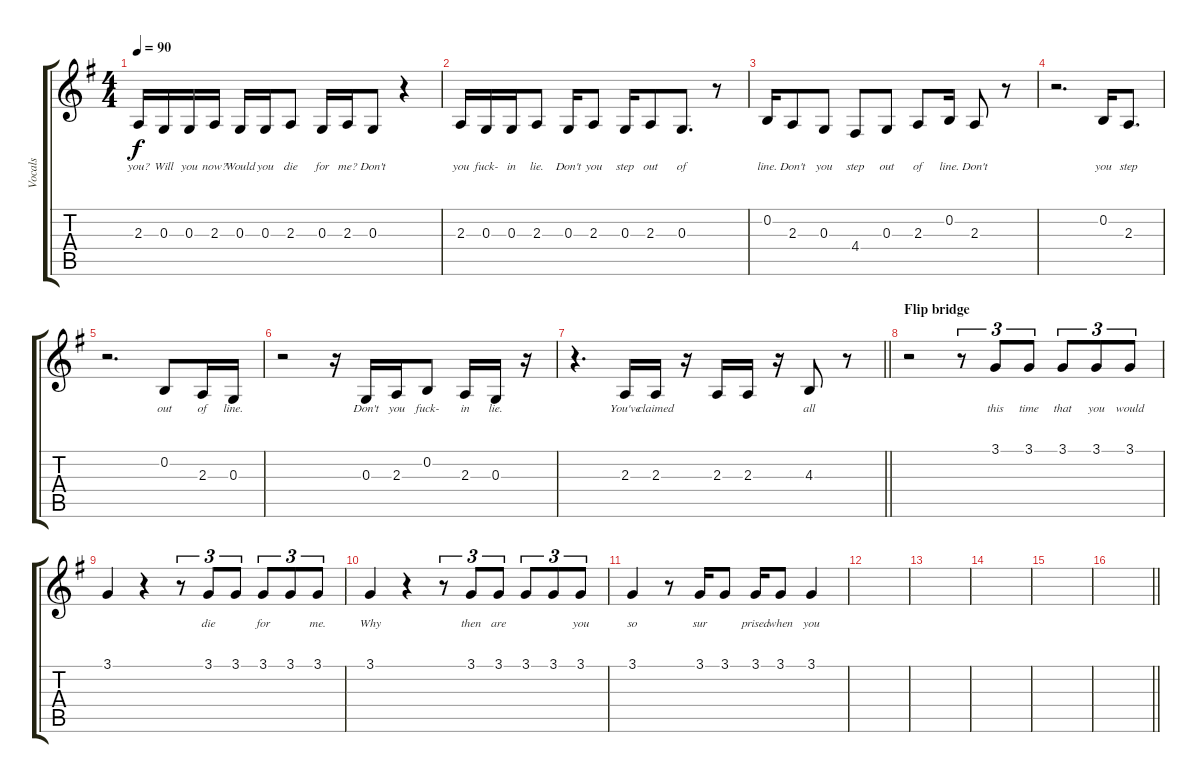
\track ("Vocals" "Vocals") {instrument lead2sawtooth}
\staff {score tabs}
\tuning (E4 B3 G3 D3 A2 E2) {hide}
\ts (4 4)
\tempo 90
\clef g2
\ks eminor
2.3.16{lyrics (0 "you?") lyrics (1 "") lyrics (2 "") lyrics (3 "") lyrics (4 "") dy f} 0.3.16{lyrics (0 "Will") lyrics (1 "") lyrics (2 "") lyrics (3 "") lyrics (4 "")} 0.3.16{lyrics (0 "you") lyrics (1 "") lyrics (2 "") lyrics (3 "") lyrics (4 "")} 2.3.16{lyrics (0 "now?") lyrics (1 "") lyrics (2 "") lyrics (3 "") lyrics (4 "")} 0.3.16{lyrics (0 "Would") lyrics (1 "") lyrics (2 "") lyrics (3 "") lyrics (4 "")} 0.3.16{lyrics (0 "you") lyrics (1 "") lyrics (2 "") lyrics (3 "") lyrics (4 "")} 2.3.8{lyrics (0 "die") lyrics (1 "") lyrics (2 "") lyrics (3 "") lyrics (4 "")} 0.3.16{lyrics (0 "for") lyrics (1 "") lyrics (2 "") lyrics (3 "") lyrics (4 "")} 2.3.16{lyrics (0 "me?") lyrics (1 "") lyrics (2 "") lyrics (3 "") lyrics (4 "")} 0.3.8{lyrics (0 "Don't") lyrics (1 "") lyrics (2 "") lyrics (3 "") lyrics (4 "")} r.4 |
2.3.16{lyrics (0 "you") lyrics (1 "") lyrics (2 "") lyrics (3 "") lyrics (4 "")} 0.3.16{lyrics (0 "fuck-") lyrics (1 "") lyrics (2 "") lyrics (3 "") lyrics (4 "")} 0.3.16{lyrics (0 "in") lyrics (1 "") lyrics (2 "") lyrics (3 "") lyrics (4 "")} 2.3.8{lyrics (0 "lie.") lyrics (1 "") lyrics (2 "") lyrics (3 "") lyrics (4 "")} 0.3.16{lyrics (0 "Don't") lyrics (1 "") lyrics (2 "") lyrics (3 "") lyrics (4 "")} 2.3.8{lyrics (0 "you") lyrics (1 "") lyrics (2 "") lyrics (3 "") lyrics (4 "")} 0.3.16{lyrics (0 "step") lyrics (1 "") lyrics (2 "") lyrics (3 "") lyrics (4 "")} 2.3.8{lyrics (0 "out") lyrics (1 "") lyrics (2 "") lyrics (3 "") lyrics (4 "")} 0.3.8{d lyrics (0 "of") lyrics (1 "") lyrics (2 "") lyrics (3 "") lyrics (4 "")} r.8 |
0.2.16{lyrics (0 "line.") lyrics (1 "") lyrics (2 "") lyrics (3 "") lyrics (4 "")} 2.3.8{lyrics (0 "Don't") lyrics (1 "") lyrics (2 "") lyrics (3 "") lyrics (4 "")} 0.3.8{lyrics (0 "you") lyrics (1 "") lyrics (2 "") lyrics (3 "") lyrics (4 "")} 4.4.8{lyrics (0 "step") lyrics (1 "") lyrics (2 "") lyrics (3 "") lyrics (4 "")} 0.3.8{lyrics (0 "out") lyrics (1 "") lyrics (2 "") lyrics (3 "") lyrics (4 "")} 2.3.8{lyrics (0 "of") lyrics (1 "") lyrics (2 "") lyrics (3 "") lyrics (4 "")} 0.2.16{lyrics (0 "line.") lyrics (1 "") lyrics (2 "") lyrics (3 "") lyrics (4 "")} 2.3.8{lyrics (0 "Don't") lyrics (1 "") lyrics (2 "") lyrics (3 "") lyrics (4 "")} r.8 |
r.2{d} 0.2.16{lyrics (0 "you") lyrics (1 "") lyrics (2 "") lyrics (3 "") lyrics (4 "")} 2.3.8{d lyrics (0 "step") lyrics (1 "") lyrics (2 "") lyrics (3 "") lyrics (4 "")} |
r.2{d} 0.2.8{lyrics (0 "out") lyrics (1 "") lyrics (2 "") lyrics (3 "") lyrics (4 "")} 2.3.16{lyrics (0 "of") lyrics (1 "") lyrics (2 "") lyrics (3 "") lyrics (4 "")} 0.3.16{lyrics (0 "line.") lyrics (1 "") lyrics (2 "") lyrics (3 "") lyrics (4 "")} |
r.2 r.16 0.3.16{lyrics (0 "Don't") lyrics (1 "") lyrics (2 "") lyrics (3 "") lyrics (4 "")} 2.3.16{lyrics (0 "you") lyrics (1 "") lyrics (2 "") lyrics (3 "") lyrics (4 "")} 0.2.8{lyrics (0 "fuck-") lyrics (1 "") lyrics (2 "") lyrics (3 "") lyrics (4 "")} 2.3.16{lyrics (0 "in") lyrics (1 "") lyrics (2 "") lyrics (3 "") lyrics (4 "")} 0.3.16{lyrics (0 "lie.") lyrics (1 "") lyrics (2 "") lyrics (3 "") lyrics (4 "")} r.16 |
\barLineRight lightlight
r.4{d} 2.3.16{lyrics (0 "You've") lyrics (1 "") lyrics (2 "") lyrics (3 "") lyrics (4 "")} 2.3.16{lyrics (0 "claimed") lyrics (1 "") lyrics (2 "") lyrics (3 "") lyrics (4 "")} r.16 2.3.16{lyrics (0 "") lyrics (1 "") lyrics (2 "") lyrics (3 "") lyrics (4 "")} 2.3.16{lyrics (0 "") lyrics (1 "") lyrics (2 "") lyrics (3 "") lyrics (4 "")} r.16 4.3.8{lyrics (0 "all") lyrics (1 "") lyrics (2 "") lyrics (3 "") lyrics (4 "")} r.8 |
\section ("" "Flip bridge")
r.2{volume 11} r.8{tu (3 2)} 3.1.8{tu (3 2) lyrics (0 "this") lyrics (1 "") lyrics (2 "") lyrics (3 "") lyrics (4 "")} 3.1.8{tu (3 2) lyrics (0 "time") lyrics (1 "") lyrics (2 "") lyrics (3 "") lyrics (4 "")} 3.1.8{tu (3 2) lyrics (0 "that") lyrics (1 "") lyrics (2 "") lyrics (3 "") lyrics (4 "")} 3.1.8{tu (3 2) lyrics (0 "you") lyrics (1 "") lyrics (2 "") lyrics (3 "") lyrics (4 "")} 3.1.8{tu (3 2) lyrics (0 "would") lyrics (1 "") lyrics (2 "") lyrics (3 "") lyrics (4 "")} |
3.1.4{lyrics (0 "") lyrics (1 "") lyrics (2 "") lyrics (3 "") lyrics (4 "")} r.4 r.8{tu (3 2)} 3.1.8{tu (3 2) lyrics (0 "die") lyrics (1 "") lyrics (2 "") lyrics (3 "") lyrics (4 "")} 3.1.8{tu (3 2) lyrics (0 "") lyrics (1 "") lyrics (2 "") lyrics (3 "") lyrics (4 "")} 3.1.8{tu (3 2) lyrics (0 "for") lyrics (1 "") lyrics (2 "") lyrics (3 "") lyrics (4 "")} 3.1.8{tu (3 2) lyrics (0 "") lyrics (1 "") lyrics (2 "") lyrics (3 "") lyrics (4 "")} 3.1.8{tu (3 2) lyrics (0 "me.") lyrics (1 "") lyrics (2 "") lyrics (3 "") lyrics (4 "")} |
3.1.4{lyrics (0 "Why") lyrics (1 "") lyrics (2 "") lyrics (3 "") lyrics (4 "")} r.4 r.8{tu (3 2)} 3.1.8{tu (3 2) lyrics (0 "then") lyrics (1 "") lyrics (2 "") lyrics (3 "") lyrics (4 "")} 3.1.8{tu (3 2) lyrics (0 "are") lyrics (1 "") lyrics (2 "") lyrics (3 "") lyrics (4 "")} 3.1.8{tu (3 2) lyrics (0 "") lyrics (1 "") lyrics (2 "") lyrics (3 "") lyrics (4 "")} 3.1.8{tu (3 2) lyrics (0 "") lyrics (1 "") lyrics (2 "") lyrics (3 "") lyrics (4 "")} 3.1.8{tu (3 2) lyrics (0 "you") lyrics (1 "") lyrics (2 "") lyrics (3 "") lyrics (4 "")} |
3.1.4{lyrics (0 "so") lyrics (1 "") lyrics (2 "") lyrics (3 "") lyrics (4 "")} r.8 3.1.16{lyrics (0 "sur") lyrics (1 "") lyrics (2 "") lyrics (3 "") lyrics (4 "")} 3.1.8{lyrics (0 "") lyrics (1 "") lyrics (2 "") lyrics (3 "") lyrics (4 "")} 3.1.16{lyrics (0 "prised") lyrics (1 "") lyrics (2 "") lyrics (3 "") lyrics (4 "")} 3.1.8{lyrics (0 "when") lyrics (1 "") lyrics (2 "") lyrics (3 "") lyrics (4 "")} 3.1.4{lyrics (0 "you") lyrics (1 "") lyrics (2 "") lyrics (3 "") lyrics (4 "")} |
|
|
|
|
\barLineRight lightlight
